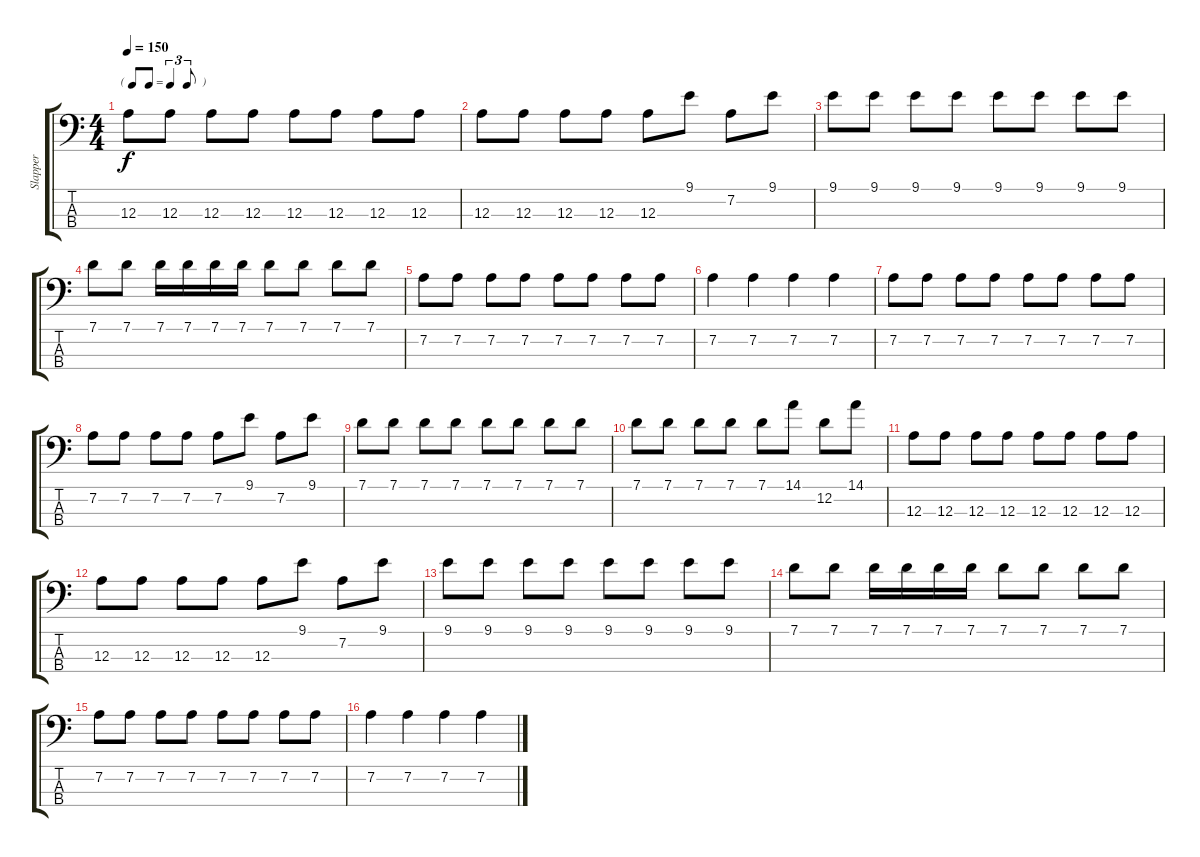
\track ("Slapper" "Slapper") {instrument electricbassfinger}
\staff {score tabs}
\tuning (G2 D2 A1 E1) {hide}
\ts (4 4)
\tf triplet8th
\tempo 150
\clef f4
\ks c
12.3.8{dy f} 12.3.8 12.3.8 12.3.8 12.3.8 12.3.8 12.3.8 12.3.8 |
12.3.8 12.3.8 12.3.8 12.3.8 12.3.8 9.1.8 7.2.8 9.1.8 |
9.1.8 9.1.8 9.1.8 9.1.8 9.1.8 9.1.8 9.1.8 9.1.8 |
7.1.8 7.1.8 7.1.16 7.1.16 7.1.16 7.1.16 7.1.8 7.1.8 7.1.8 7.1.8 |
7.2.8 7.2.8 7.2.8 7.2.8 7.2.8 7.2.8 7.2.8 7.2.8 |
7.2.4 7.2.4 7.2.4 7.2.4 |
7.2.8 7.2.8 7.2.8 7.2.8 7.2.8 7.2.8 7.2.8 7.2.8 |
7.2.8 7.2.8 7.2.8 7.2.8 7.2.8 9.1.8 7.2.8 9.1.8 |
7.1.8 7.1.8 7.1.8 7.1.8 7.1.8 7.1.8 7.1.8 7.1.8 |
7.1.8 7.1.8 7.1.8 7.1.8 7.1.8 14.1.8 12.2.8 14.1.8 |
12.3.8 12.3.8 12.3.8 12.3.8 12.3.8 12.3.8 12.3.8 12.3.8 |
12.3.8 12.3.8 12.3.8 12.3.8 12.3.8 9.1.8 7.2.8 9.1.8 |
9.1.8 9.1.8 9.1.8 9.1.8 9.1.8 9.1.8 9.1.8 9.1.8 |
7.1.8 7.1.8 7.1.16 7.1.16 7.1.16 7.1.16 7.1.8 7.1.8 7.1.8 7.1.8 |
7.2.8 7.2.8 7.2.8 7.2.8 7.2.8 7.2.8 7.2.8 7.2.8 |
7.2.4 7.2.4 7.2.4 7.2.4
